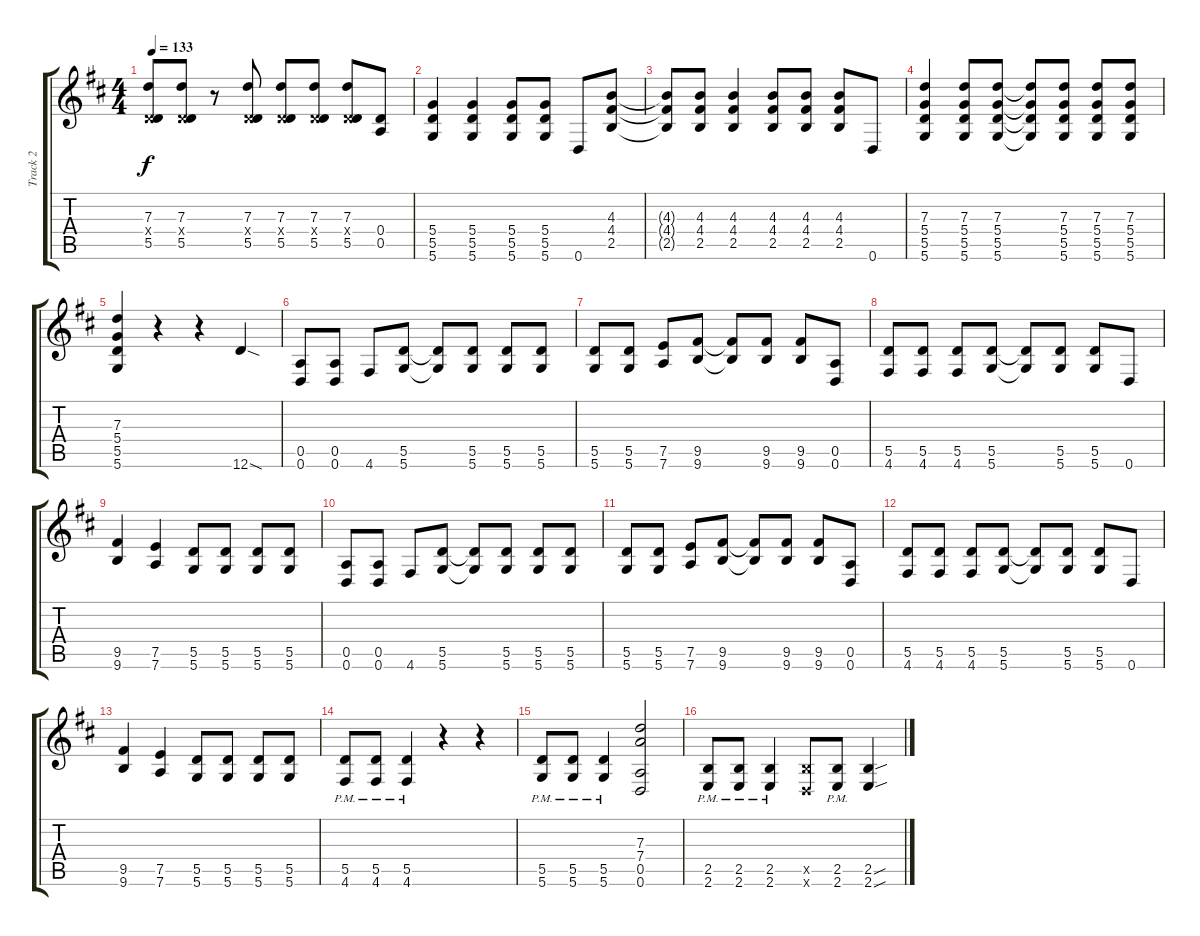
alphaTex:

\track ("Track 2" "Track 2") {instrument distortionguitar}
\staff {score tabs}
\tuning (E4 B3 G3 D3 A2 D2) {hide}
\ts (4 4)
\tempo 133
\clef g2
\ks d
(7.3 0.4{x} 5.5).8{dy f} (7.3 0.4{x} 5.5).8 r.8 (7.3 0.4{x} 5.5).8 (7.3 0.4{x} 5.5).8 (7.3 0.4{x} 5.5).8 (7.3 0.4{x} 5.5).8 (0.4 0.5).8 |
(5.4 5.5 5.6).4 (5.4 5.5 5.6).4 (5.4 5.5 5.6).8 (5.4 5.5 5.6).8 0.6.8 (4.3 4.4 2.5).8 |
(4.3{t} 4.4{t} 2.5{t}).8 (4.3 4.4 2.5).8 (4.3 4.4 2.5).4 (4.3 4.4 2.5).8 (4.3 4.4 2.5).8 (4.3 4.4 2.5).8 0.6.8 |
(7.3 5.4 5.5 5.6).4 (7.3 5.4 5.5 5.6).8 (7.3 5.4 5.5 5.6).8 (7.3{t} 5.4{t} 5.5{t} 5.6{t}).8 (7.3 5.4 5.5 5.6).8 (7.3 5.4 5.5 5.6).8 (7.3 5.4 5.5 5.6).8 |
(7.3 5.4 5.5 5.6).4 r.4 r.4 12.6{sod}.4 |
(0.5 0.6).8 (0.5 0.6).8 4.6.8 (5.5 5.6).8 (5.5{t} 5.6{t}).8 (5.5 5.6).8 (5.5 5.6).8 (5.5 5.6).8 |
(5.5 5.6).8 (5.5 5.6).8 (7.5 7.6).8 (9.5 9.6).8 (9.5{t} 9.6{t}).8 (9.5 9.6).8 (9.5 9.6).8 (0.5 0.6).8 |
(5.5 4.6).8 (5.5 4.6).8 (5.5 4.6).8 (5.5 5.6).8 (5.5{t} 5.6{t}).8 (5.5 5.6).8 (5.5 5.6).8 0.6.8 |
(9.5 9.6).4 (7.5 7.6).4 (5.5 5.6).8 (5.5 5.6).8 (5.5 5.6).8 (5.5 5.6).8 |
(0.5 0.6).8 (0.5 0.6).8 4.6.8 (5.5 5.6).8 (5.5{t} 5.6{t}).8 (5.5 5.6).8 (5.5 5.6).8 (5.5 5.6).8 |
(5.5 5.6).8 (5.5 5.6).8 (7.5 7.6).8 (9.5 9.6).8 (9.5{t} 9.6{t}).8 (9.5 9.6).8 (9.5 9.6).8 (0.5 0.6).8 |
(5.5 4.6).8 (5.5 4.6).8 (5.5 4.6).8 (5.5 5.6).8 (5.5{t} 5.6{t}).8 (5.5 5.6).8 (5.5 5.6).8 0.6.8 |
(9.5 9.6).4 (7.5 7.6).4 (5.5 5.6).8 (5.5 5.6).8 (5.5 5.6).8 (5.5 5.6).8 |
(5.5{pm} 4.6{pm}).8 (5.5{pm} 4.6{pm}).8 (5.5{pm} 4.6{pm}).4 r.4 r.4 |
(5.5{pm} 5.6{pm}).8 (5.5{pm} 5.6{pm}).8 (5.5{pm} 5.6{pm}).4 (7.3 7.4 0.5 0.6).2 |
(2.5{pm} 2.6{pm}).8 (2.5{pm} 2.6{pm}).8 (2.5{pm} 2.6{pm}).4 (2.5{x} 0.6{x}).8 (2.5{pm} 2.6{pm}).8 (2.5{sou} 2.6{sou}).4
